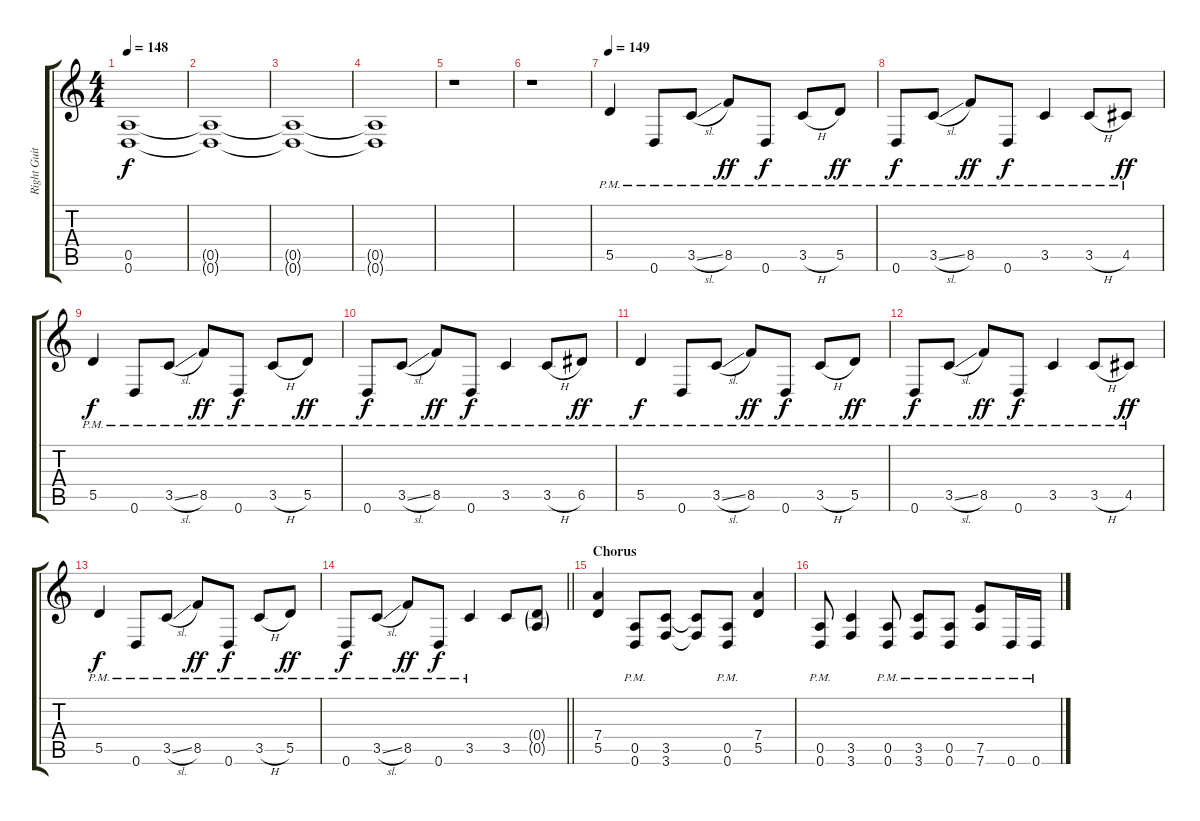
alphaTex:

\track ("Right Guitar" "Right Guit") {instrument distortionguitar}
\staff {score tabs}
\tuning (E4 B3 G3 D3 A2 D2) {hide}
\ts (4 4)
\tempo 148
\clef g2
\ks c
(0.5{t} 0.6{t}).1{dy f} |
(0.5{t} 0.6{t}).1 |
(0.5{t} 0.6{t}).1{volume 0} |
(0.5{t} 0.6{t}).1 |
r.1 |
r.1 |
\tempo 149
5.5{pm}.4{volume 13} 0.6{pm}.8 3.5{sl pm}.8 8.5{pm}.8{dy ff} 0.6{pm}.8{dy f} 3.5{h pm}.8 5.5{pm}.8{dy ff} |
0.6{pm}.8{dy f} 3.5{sl pm}.8 8.5{pm}.8{dy ff} 0.6{pm}.8{dy f} 3.5{pm}.4 3.5{h pm}.8 4.5{pm}.8{dy ff} |
5.5{pm}.4{dy f} 0.6{pm}.8 3.5{sl pm}.8 8.5{pm}.8{dy ff} 0.6{pm}.8{dy f} 3.5{h pm}.8 5.5{pm}.8{dy ff} |
0.6{pm}.8{dy f} 3.5{sl pm}.8 8.5{pm}.8{dy ff} 0.6{pm}.8{dy f} 3.5{pm}.4 3.5{h pm}.8 6.5{pm}.8{dy ff} |
5.5{pm}.4{dy f} 0.6{pm}.8 3.5{sl pm}.8 8.5{pm}.8{dy ff} 0.6{pm}.8{dy f} 3.5{h pm}.8 5.5{pm}.8{dy ff} |
0.6{pm}.8{dy f} 3.5{sl pm}.8 8.5{pm}.8{dy ff} 0.6{pm}.8{dy f} 3.5{pm}.4 3.5{h pm}.8 4.5{pm}.8{dy ff} |
5.5{pm}.4{dy f} 0.6{pm}.8 3.5{sl pm}.8 8.5{pm}.8{dy ff} 0.6{pm}.8{dy f} 3.5{h pm}.8 5.5{pm}.8{dy ff} |
\barLineRight lightlight
0.6{pm}.8{dy f} 3.5{sl pm}.8 8.5{pm}.8{dy ff} 0.6{pm}.8{dy f} 3.5{pm}.4 3.5.8 (0.4{g} 0.5{g}).8 |
\section ("" "Chorus")
(7.4 5.5).4 (0.5{pm} 0.6{pm}).8 (3.5 3.6).8 (3.5{t} 3.6{t}).8 (0.5{pm} 0.6{pm}).8 (7.4 5.5).4 |
(0.5{pm} 0.6{pm}).8 (3.5 3.6).4 (0.5{pm} 0.6{pm}).8 (3.5{pm} 3.6{pm}).8 (0.5{pm} 0.6{pm}).8 (7.5{pm} 7.6{pm}).8 0.6{pm}.16 0.6{pm}.16
